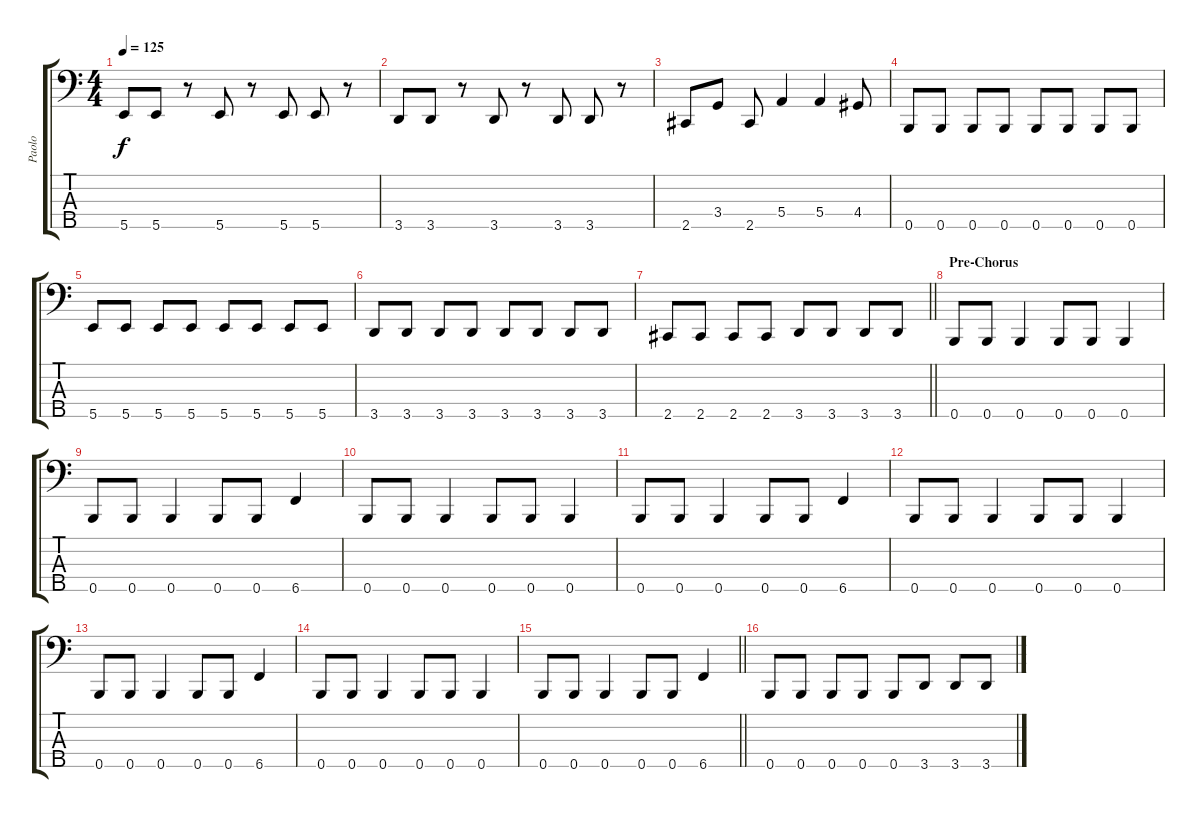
\track ("Paolo" "Paolo") {instrument electricbassfinger}
\staff {score tabs}
\tuning (G2 D2 A1 E1 B0) {hide}
\ts (4 4)
\tempo 125
\clef f4
\ks c
5.5.8{dy f} 5.5.8 r.8 5.5.8 r.8 5.5.8 5.5.8 r.8 |
3.5.8 3.5.8 r.8 3.5.8 r.8 3.5.8 3.5.8 r.8 |
2.5.8 3.4.8 2.5.8 5.4.4 5.4.4 4.4.8 |
0.5.8 0.5.8 0.5.8 0.5.8 0.5.8 0.5.8 0.5.8 0.5.8 |
5.5.8 5.5.8 5.5.8 5.5.8 5.5.8 5.5.8 5.5.8 5.5.8 |
3.5.8 3.5.8 3.5.8 3.5.8 3.5.8 3.5.8 3.5.8 3.5.8 |
\barLineRight lightlight
2.5.8 2.5.8 2.5.8 2.5.8 3.5.8 3.5.8 3.5.8 3.5.8 |
\section ("" "Pre-Chorus")
0.5.8 0.5.8 0.5.4 0.5.8 0.5.8 0.5.4 |
0.5.8 0.5.8 0.5.4 0.5.8 0.5.8 6.5.4 |
0.5.8 0.5.8 0.5.4 0.5.8 0.5.8 0.5.4 |
0.5.8 0.5.8 0.5.4 0.5.8 0.5.8 6.5.4 |
0.5.8 0.5.8 0.5.4 0.5.8 0.5.8 0.5.4 |
0.5.8 0.5.8 0.5.4 0.5.8 0.5.8 6.5.4 |
0.5.8 0.5.8 0.5.4 0.5.8 0.5.8 0.5.4 |
\barLineRight lightlight
0.5.8 0.5.8 0.5.4 0.5.8 0.5.8 6.5.4 |
\section ("" "")
0.5.8 0.5.8 0.5.8 0.5.8 0.5.8 3.5.8 3.5.8 3.5.8
